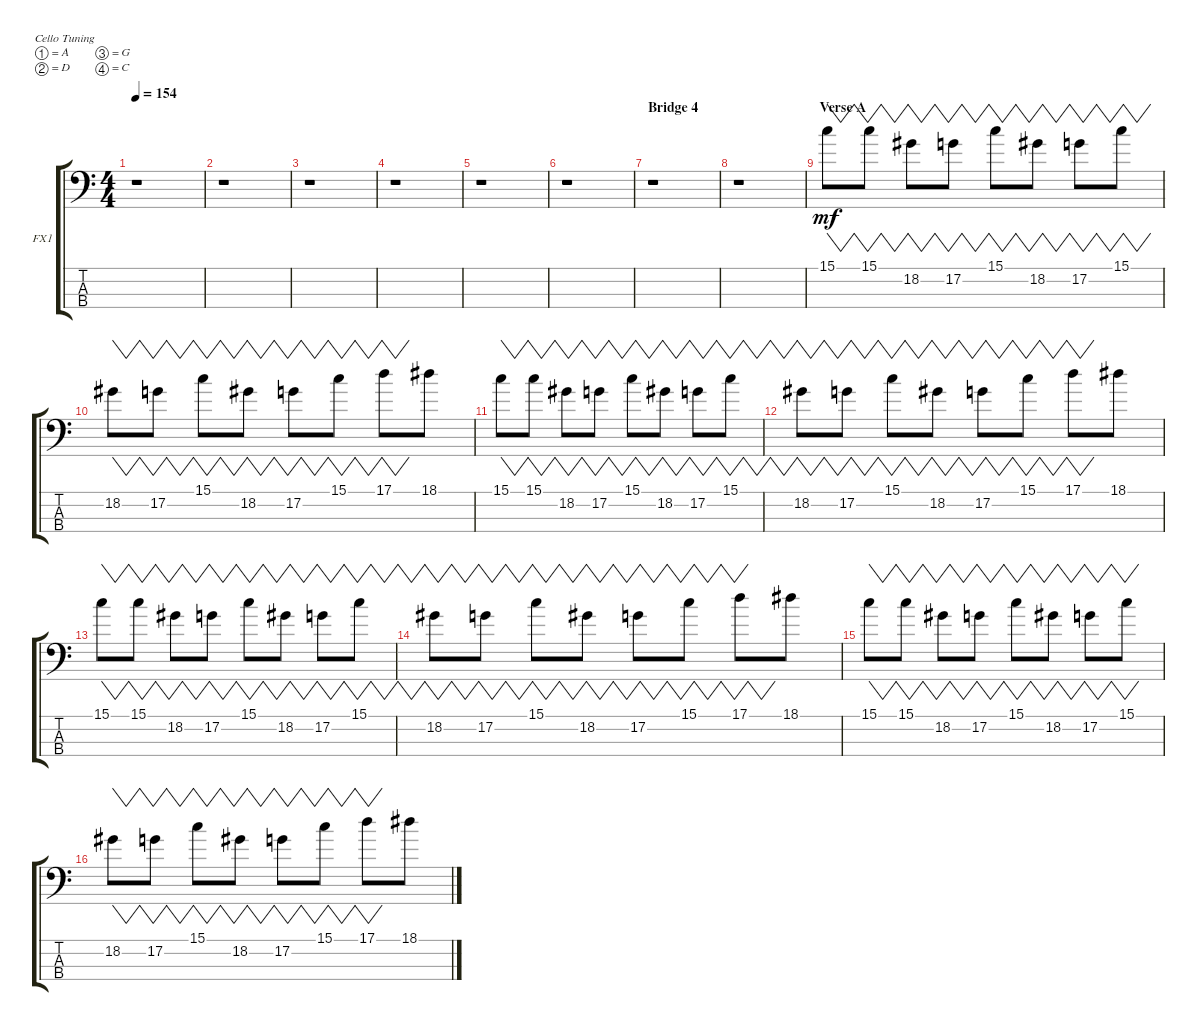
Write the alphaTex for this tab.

\defaultSystemsLayout 4
\bracketExtendMode groupsimilarinstruments
\firstSystemTrackNameOrientation horizontal
\otherSystemsTrackNameOrientation horizontal
\track ("Main Effect" "FX1") {instrument cello}
\staff {score tabs}
\tuning (A3 D3 G2 C2)
\ts (4 4)
\tempo 154
\clef f4
\ks c
r.1{dy mf} |
r.1 |
r.1 |
r.1 |
r.1 |
r.1 |
\section ("" "Bridge 4")
r.1 |
r.1 |
\section ("" "Verse A")
15.1.8{vw} 15.1.8{vw} 18.2.8{vw} 17.2.8{vw} 15.1.8{vw} 18.2.8{vw} 17.2.8{vw} 15.1.8{vw} |
18.2.8{vw} 17.2.8{vw} 15.1.8{vw} 18.2.8{vw} 17.2.8{vw} 15.1.8{vw} 17.1.8{vw} 18.1.8 |
15.1.8{vw} 15.1.8{vw} 18.2.8{vw} 17.2.8{vw} 15.1.8{vw} 18.2.8{vw} 17.2.8{vw} 15.1.8{vw} |
18.2.8{vw} 17.2.8{vw} 15.1.8{vw} 18.2.8{vw} 17.2.8{vw} 15.1.8{vw} 17.1.8{vw} 18.1.8 |
15.1.8{vw} 15.1.8{vw} 18.2.8{vw} 17.2.8{vw} 15.1.8{vw} 18.2.8{vw} 17.2.8{vw} 15.1.8{vw} |
18.2.8{vw} 17.2.8{vw} 15.1.8{vw} 18.2.8{vw} 17.2.8{vw} 15.1.8{vw} 17.1.8{vw} 18.1.8 |
15.1.8{vw} 15.1.8{vw} 18.2.8{vw} 17.2.8{vw} 15.1.8{vw} 18.2.8{vw} 17.2.8{vw} 15.1.8{vw} |
18.2.8{vw} 17.2.8{vw} 15.1.8{vw} 18.2.8{vw} 17.2.8{vw} 15.1.8{vw} 17.1.8{vw} 18.1.8
